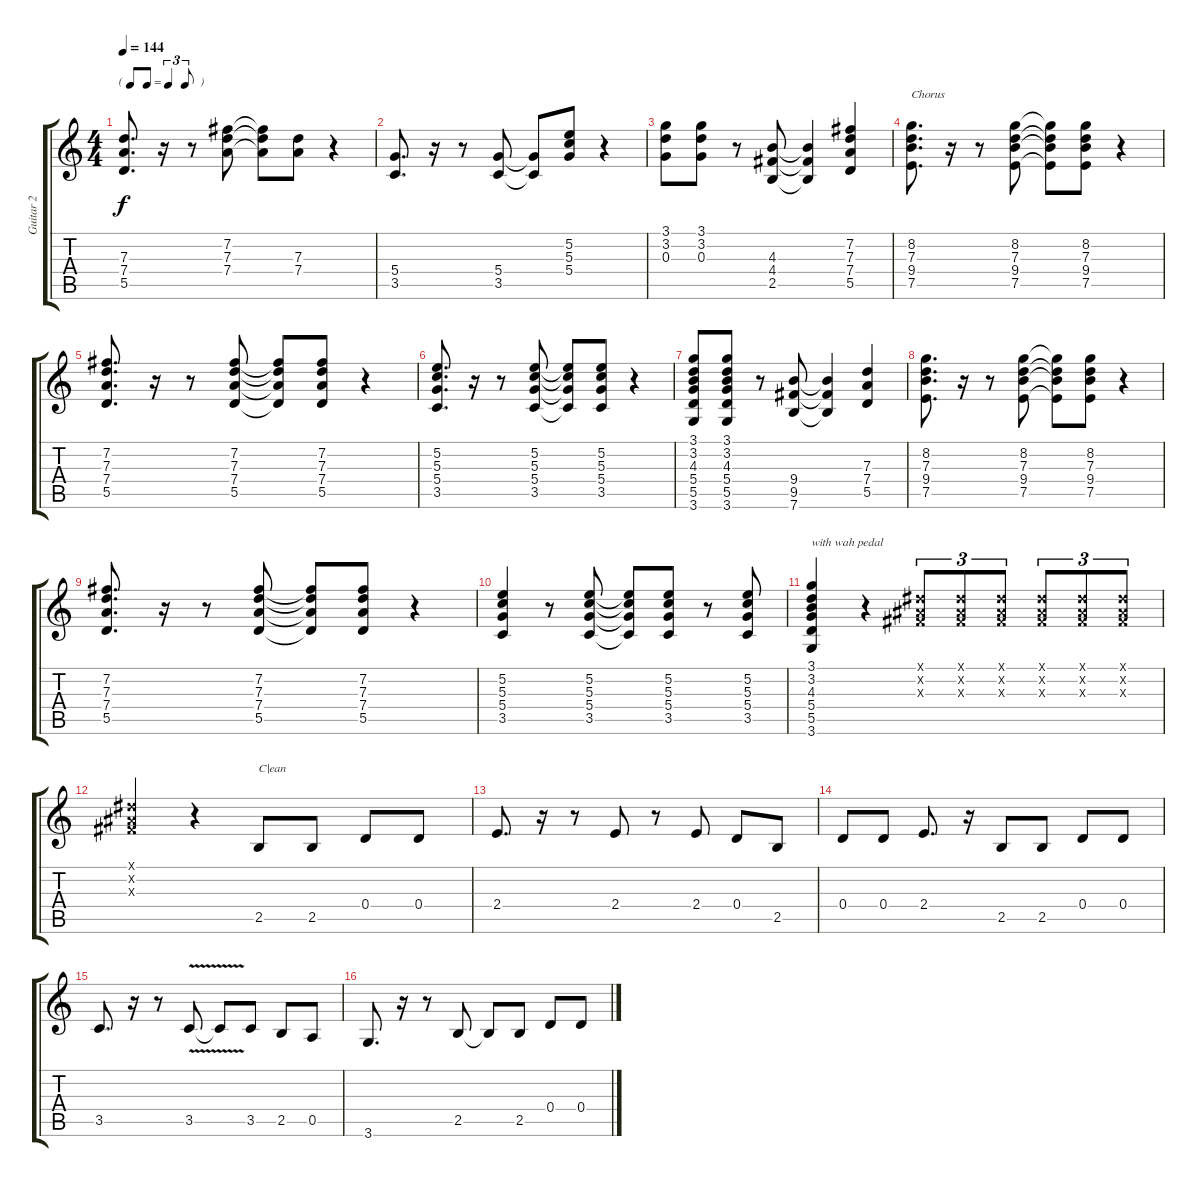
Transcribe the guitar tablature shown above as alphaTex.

\track ("Guitar 2" "Guitar 2") {instrument electricguitarclean}
\staff {score tabs}
\tuning (E4 B3 G3 D3 A2 E2) {hide}
\ts (4 4)
\tf triplet8th
\tempo 144
\clef g2
\ks c
(7.3 7.4 5.5).8{d dy f} r.16 r.8 (7.2 7.3 7.4).8 (7.2{t} 7.3{t} 7.4{t}).8 (7.3 7.4).8 r.4 |
(5.4 3.5).8{d} r.16 r.8 (5.4 3.5).8 (5.4{t} 3.5{t}).8 (5.2 5.3 5.4).8 r.4 |
(3.1 3.2 0.3).8 (3.1 3.2 0.3).8 r.8 (4.3 4.4 2.5).8 (4.3{t} 4.4{t} 2.5{t}).4 (7.2 7.3 7.4 5.5).4 |
(8.2 7.3 9.4 7.5).8{d txt "Chorus"} r.16 r.8 (8.2 7.3 9.4 7.5).8 (8.2{t} 7.3{t} 9.4{t} 7.5{t}).8 (8.2 7.3 9.4 7.5).8 r.4 |
(7.2 7.3 7.4 5.5).8{d} r.16 r.8 (7.2 7.3 7.4 5.5).8 (7.2{t} 7.3{t} 7.4{t} 5.5{t}).8 (7.2 7.3 7.4 5.5).8 r.4 |
(5.2 5.3 5.4 3.5).8{d} r.16 r.8 (5.2 5.3 5.4 3.5).8 (5.2{t} 5.3{t} 5.4{t} 3.5{t}).8 (5.2 5.3 5.4 3.5).8 r.4 |
(3.1 3.2 4.3 5.4 5.5 3.6).8 (3.1 3.2 4.3 5.4 5.5 3.6).8 r.8 (9.4 9.5 7.6).8 (9.4{t} 9.5{t} 7.6{t}).4 (7.3 7.4 5.5).4 |
(8.2 7.3 9.4 7.5).8{d} r.16 r.8 (8.2 7.3 9.4 7.5).8 (8.2{t} 7.3{t} 9.4{t} 7.5{t}).8 (8.2 7.3 9.4 7.5).8 r.4 |
(7.2 7.3 7.4 5.5).8{d} r.16 r.8 (7.2 7.3 7.4 5.5).8 (7.2{t} 7.3{t} 7.4{t} 5.5{t}).8 (7.2 7.3 7.4 5.5).8 r.4 |
(5.2 5.3 5.4 3.5).4 r.8 (5.2 5.3 5.4 3.5).8 (5.2{t} 5.3{t} 5.4{t} 3.5{t}).8 (5.2 5.3 5.4 3.5).8 r.8 (5.2 5.3 5.4 3.5).8 |
(3.1 3.2 4.3 5.4 5.5 3.6).4{txt "with wah pedal"} r.4 (-1.1{x} -1.2{x} -1.3{x}).8{tu (3 2)} (-1.1{x} -1.2{x} -1.3{x}).8{tu (3 2)} (-1.1{x} -1.2{x} -1.3{x}).8{tu (3 2)} (-1.1{x} -1.2{x} -1.3{x}).8{tu (3 2)} (-1.1{x} -1.2{x} -1.3{x}).8{tu (3 2)} (-1.1{x} -1.2{x} -1.3{x}).8{tu (3 2)} |
(-1.1{x} -1.2{x} -1.3{x}).4 r.4 2.5.8{txt "C|ean"} 2.5.8 0.4.8 0.4.8 |
2.4.8{d} r.16 r.8 2.4.8 r.8 2.4.8 0.4.8 2.5.8 |
0.4.8 0.4.8 2.4.8{d} r.16 2.5.8 2.5.8 0.4.8 0.4.8 |
3.5.8{d} r.16 r.8 3.5{v}.8 3.5{t}.8 3.5.8 2.5.8 0.5.8 |
3.6.8{d} r.16 r.8 2.5.8 2.5{t}.8 2.5.8 0.4.8 0.4.8
